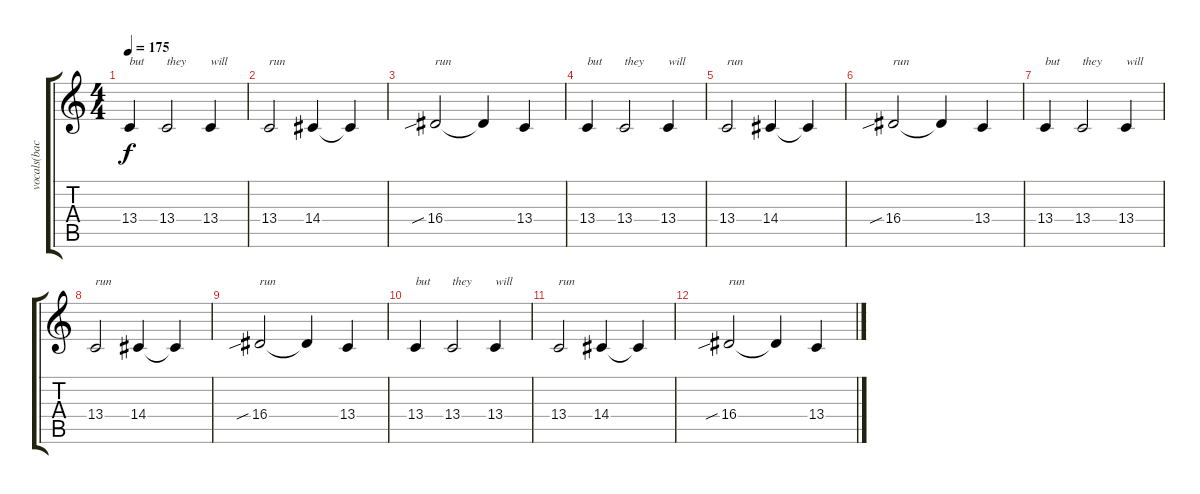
\track ("vocals(backup)" "vocals(bac") {instrument lead2sawtooth}
\staff {score tabs}
\tuning (Db4 Ab3 E3 B2 Gb2 B1) {hide}
\ts (4 4)
\tempo 175
\clef g2
\ks c
13.4.4{txt "but" dy f balance 16} 13.4.2{txt "they"} 13.4.4{txt "will"} |
13.4.2{txt "run"} 14.4.4 14.4{t}.4 |
16.4{sib}.2{txt "run"} 16.4{t}.4 13.4.4 |
13.4.4{txt "but"} 13.4.2{txt "they"} 13.4.4{txt "will"} |
13.4.2{txt "run"} 14.4.4 14.4{t}.4 |
16.4{sib}.2{txt "run"} 16.4{t}.4 13.4.4 |
13.4.4{txt "but"} 13.4.2{txt "they"} 13.4.4{txt "will"} |
13.4.2{txt "run"} 14.4.4 14.4{t}.4 |
16.4{sib}.2{txt "run"} 16.4{t}.4 13.4.4 |
13.4.4{txt "but"} 13.4.2{txt "they"} 13.4.4{txt "will"} |
13.4.2{txt "run"} 14.4.4 14.4{t}.4 |
16.4{sib}.2{txt "run"} 16.4{t}.4 13.4.4
